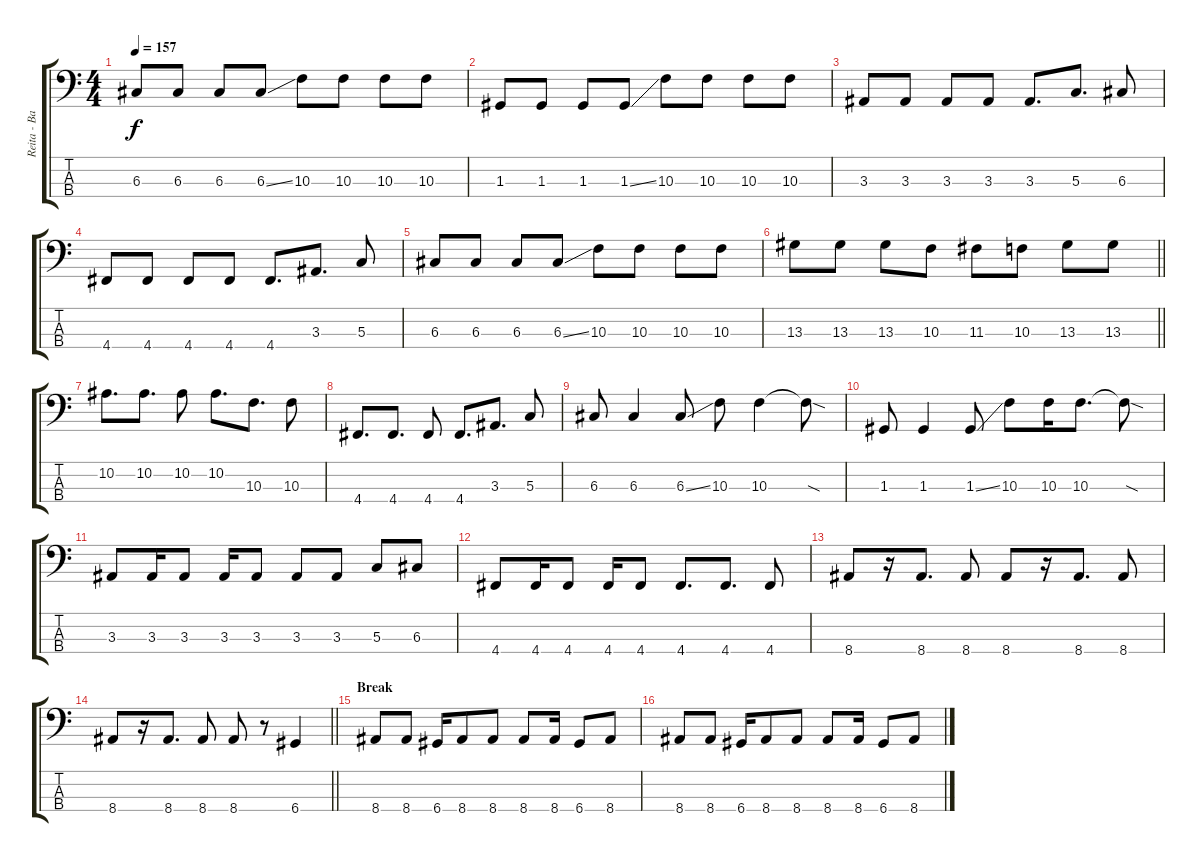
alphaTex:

\track ("Reita - Bass" "Reita - Ba") {instrument electricbasspick}
\staff {score tabs}
\tuning (F2 C2 G1 D1) {hide}
\ts (4 4)
\tempo 157
\clef f4
\ks c
6.3.8{dy f} 6.3.8 6.3.8 6.3{ss}.8 10.3.8 10.3.8 10.3.8 10.3.8 |
1.3.8 1.3.8 1.3.8 1.3{ss}.8 10.3.8 10.3.8 10.3.8 10.3.8 |
3.3.8 3.3.8 3.3.8 3.3.8 3.3.8{d} 5.3.8{d} 6.3.8 |
4.4.8 4.4.8 4.4.8 4.4.8 4.4.8{d} 3.3.8{d} 5.3.8 |
6.3.8 6.3.8 6.3.8 6.3{ss}.8 10.3.8 10.3.8 10.3.8 10.3.8 |
\barLineRight lightlight
13.3.8 13.3.8 13.3.8 10.3.8 11.3.8 10.3.8 13.3.8 13.3.8 |
\section ("" "")
10.2.8{d} 10.2.8{d} 10.2.8 10.2.8{d} 10.3.8{d} 10.3.8 |
4.4.8{d} 4.4.8{d} 4.4.8 4.4.8{d} 3.3.8{d} 5.3.8 |
6.3.8 6.3.4 6.3{ss}.8 10.3.8 10.3.4 10.3{sod t}.8 |
1.3.8 1.3.4 1.3{ss}.8 10.3.8 10.3.16 10.3.8{d} 10.3{sod t}.8 |
3.3.8 3.3.16 3.3.8 3.3.16 3.3.8 3.3.8 3.3.8 5.3.8 6.3.8 |
4.4.8 4.4.16 4.4.8 4.4.16 4.4.8 4.4.8{d} 4.4.8{d} 4.4.8 |
8.4.8 r.16 8.4.8{d} 8.4.8 8.4.8 r.16 8.4.8{d} 8.4.8 |
\barLineRight lightlight
8.4.8 r.16 8.4.8{d} 8.4.8 8.4.8 r.8 6.4.4 |
\section ("" "Break")
8.4.8 8.4.8 6.4.16 8.4.8 8.4.8 8.4.8 8.4.16 6.4.8 8.4.8 |
8.4.8 8.4.8 6.4.16 8.4.8 8.4.8 8.4.8 8.4.16 6.4.8 8.4.8
